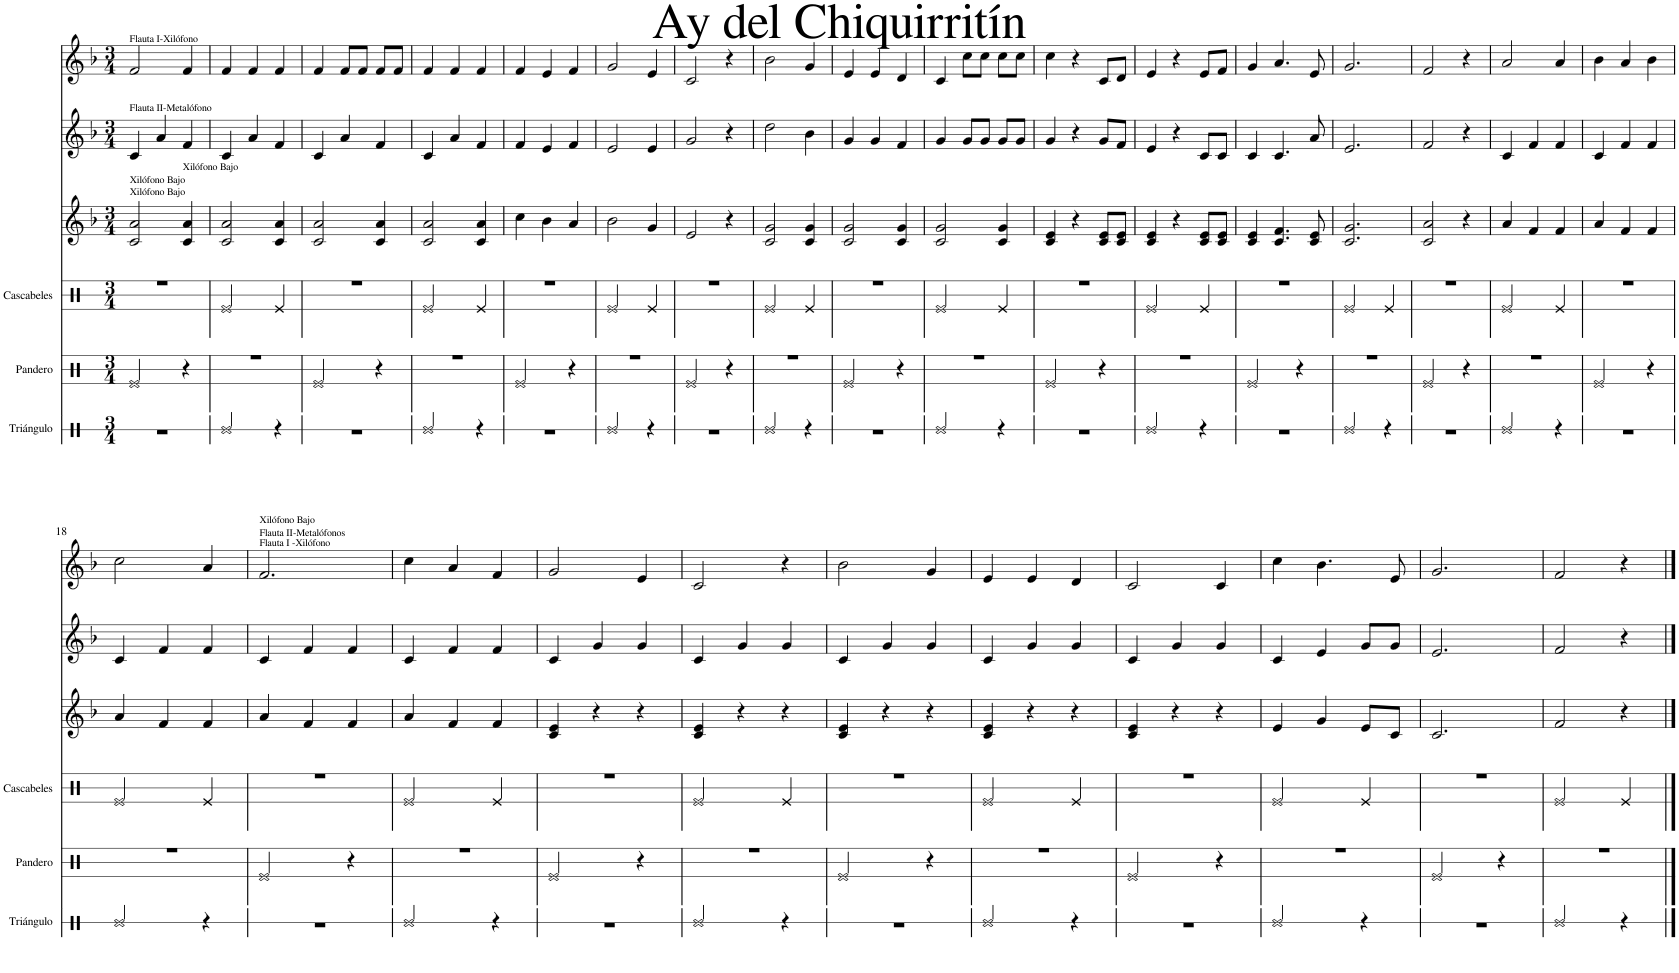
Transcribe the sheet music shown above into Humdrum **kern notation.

**kern	**kern	**kern	**kern	**kern	**kern
*part6	*part5	*part4	*part3	*part2	*part1
*staff6	*staff5	*staff4	*staff3	*staff2	*staff1
*I"Triángulo	*I"Pandero	*I"Cascabeles	*I"Voice	*I"Voice	*I"Voice
*I'Triángulo	*I'Pandero	*I'Cascabeles	*	*	*
*stria1	*stria3	*stria3	*	*	*
*clefX	*clefX	*clefX	*clefG2	*clefG2	*clefG2
*k[b-]	*k[b-]	*k[b-]	*k[b-]	*k[b-]	*k[b-]
*M3/4	*M3/4	*M3/4	*M3/4	*M3/4	*M3/4
=1	=1	=1	=1	=1	=1
!	!	!	!	!	!LO:TX:a:t=Flauta I-Xilófono
!	!	!	!	!LO:TX:a:t=Flauta II-Metalófono	!
!	!	!	!LO:TX:a:t=Xilófono Bajo	!	!
!	!	!	!LO:TX:a:t=Xilófono Bajo	!	!
2.r	2Rg/	2.r	2c/ 2a/	4c/	2f/
.	.	.	.	4a/	.
!	!	!	!LO:TX:a:t=Xilófono Bajo	!	!
.	4r	.	4c/ 4a/	4f/	4f/
=2	=2	=2	=2	=2	=2
2Re/	2.r	2Rg/	2c/ 2a/	4c/	4f/
.	.	.	.	4a/	4f/
4r	.	4Rg/	4c/ 4a/	4f/	4f/
=3	=3	=3	=3	=3	=3
2.r	2Rg/	2.r	2c/ 2a/	4c/	4f/
.	.	.	.	4a/	8f/L
.	.	.	.	.	8f/J
.	4r	.	4c/ 4a/	4f/	8f/L
.	.	.	.	.	8f/J
=4	=4	=4	=4	=4	=4
2Re/	2.r	2Rg/	2c/ 2a/	4c/	4f/
.	.	.	.	4a/	4f/
4r	.	4Rg/	4c/ 4a/	4f/	4f/
=5	=5	=5	=5	=5	=5
2.r	2Rg/	2.r	4cc\	4f/	4f/
.	.	.	4b-\	4e/	4e/
.	4r	.	4a/	4f/	4f/
=6	=6	=6	=6	=6	=6
2Re/	2.r	2Rg/	2b-\	2e/	2g/
4r	.	4Rg/	4g/	4e/	4e/
=7	=7	=7	=7	=7	=7
2.r	2Rg/	2.r	2e/	2g/	2c/
.	4r	.	4r	4r	4r
=8	=8	=8	=8	=8	=8
2Re/	2.r	2Rg/	2c/ 2g/	2dd\	2b-\
4r	.	4Rg/	4c/ 4g/	4b-\	4g/
=9	=9	=9	=9	=9	=9
2.r	2Rg/	2.r	2c/ 2g/	4g/	4e/
.	.	.	.	4g/	4e/
.	4r	.	4c/ 4g/	4f/	4d/
=10	=10	=10	=10	=10	=10
2Re/	2.r	2Rg/	2c/ 2g/	4g/	4c/
.	.	.	.	8g/L	8cc\L
.	.	.	.	8g/J	8cc\J
4r	.	4Rg/	4c/ 4g/	8g/L	8cc\L
.	.	.	.	8g/J	8cc\J
=11	=11	=11	=11	=11	=11
2.r	2Rg/	2.r	4c/ 4e/	4g/	4cc\
.	.	.	4r	4r	4r
.	4r	.	8c/ 8e/L	8g/L	8c/L
.	.	.	8c/ 8e/J	8f/J	8d/J
=12	=12	=12	=12	=12	=12
2Re/	2.r	2Rg/	4c/ 4e/	4e/	4e/
.	.	.	4r	4r	4r
4r	.	4Rg/	8c/ 8e/L	8c/L	8e/L
.	.	.	8c/ 8e/J	8c/J	8f/J
=13	=13	=13	=13	=13	=13
2.r	2Rg/	2.r	4c/ 4e/	4c/	4g/
.	.	.	4.c/ 4.f/	4.c/	4.a/
.	4r	.	.	.	.
.	.	.	8c/ 8e/	8a/	8e/
=14	=14	=14	=14	=14	=14
2Re/	2.r	2Rg/	2.c/ 2.g/	2.e/	2.g/
4r	.	4Rg/	.	.	.
=15	=15	=15	=15	=15	=15
2.r	2Rg/	2.r	2c/ 2a/	2f/	2f/
.	4r	.	4r	4r	4r
=16	=16	=16	=16	=16	=16
2Re/	2.r	2Rg/	4a/	4c/	2a/
.	.	.	4f/	4f/	.
4r	.	4Rg/	4f/	4f/	4a/
=17	=17	=17	=17	=17	=17
2.r	2Rg/	2.r	4a/	4c/	4b-\
.	.	.	4f/	4f/	4a/
.	4r	.	4f/	4f/	4b-\
!!LO:LB:g=z
=18	=18	=18	=18	=18	=18
2Re/	2.r	2Rg/	4a/	4c/	2cc\
.	.	.	4f/	4f/	.
4r	.	4Rg/	4f/	4f/	4a/
=19	=19	=19	=19	=19	=19
!	!	!	!	!	!LO:TX:a:t=Flauta I -Xilófono
!	!	!	!	!	!LO:TX:a:t=Flauta II-Metalófonos
!	!	!	!	!	!LO:TX:a:t=Xilófono Bajo
2.r	2Rg/	2.r	4a/	4c/	2.f/
.	.	.	4f/	4f/	.
.	4r	.	4f/	4f/	.
=20	=20	=20	=20	=20	=20
2Re/	2.r	2Rg/	4a/	4c/	4cc\
.	.	.	4f/	4f/	4a/
4r	.	4Rg/	4f/	4f/	4f/
=21	=21	=21	=21	=21	=21
2.r	2Rg/	2.r	4c/ 4e/	4c/	2g/
.	.	.	4r	4g/	.
.	4r	.	4r	4g/	4e/
=22	=22	=22	=22	=22	=22
2Re/	2.r	2Rg/	4c/ 4e/	4c/	2c/
.	.	.	4r	4g/	.
4r	.	4Rg/	4r	4g/	4r
=23	=23	=23	=23	=23	=23
2.r	2Rg/	2.r	4c/ 4e/	4c/	2b-\
.	.	.	4r	4g/	.
.	4r	.	4r	4g/	4g/
=24	=24	=24	=24	=24	=24
2Re/	2.r	2Rg/	4c/ 4e/	4c/	4e/
.	.	.	4r	4g/	4e/
4r	.	4Rg/	4r	4g/	4d/
=25	=25	=25	=25	=25	=25
2.r	2Rg/	2.r	4c/ 4e/	4c/	2c/
.	.	.	4r	4g/	.
.	4r	.	4r	4g/	4c/
=26	=26	=26	=26	=26	=26
2Re/	2.r	2Rg/	4e/	4c/	4cc\
.	.	.	4g/	4e/	4.b-\
4r	.	4Rg/	8e/L	8g/L	.
.	.	.	8c/J	8g/J	8e/
=27	=27	=27	=27	=27	=27
2.r	2Rg/	2.r	2.c/	2.e/	2.g/
.	4r	.	.	.	.
=28	=28	=28	=28	=28	=28
2Re/	2.r	2Rg/	2f/	2f/	2f/
4r	.	4Rg/	4r	4r	4r
==	==	==	==	==	==
*-	*-	*-	*-	*-	*-
